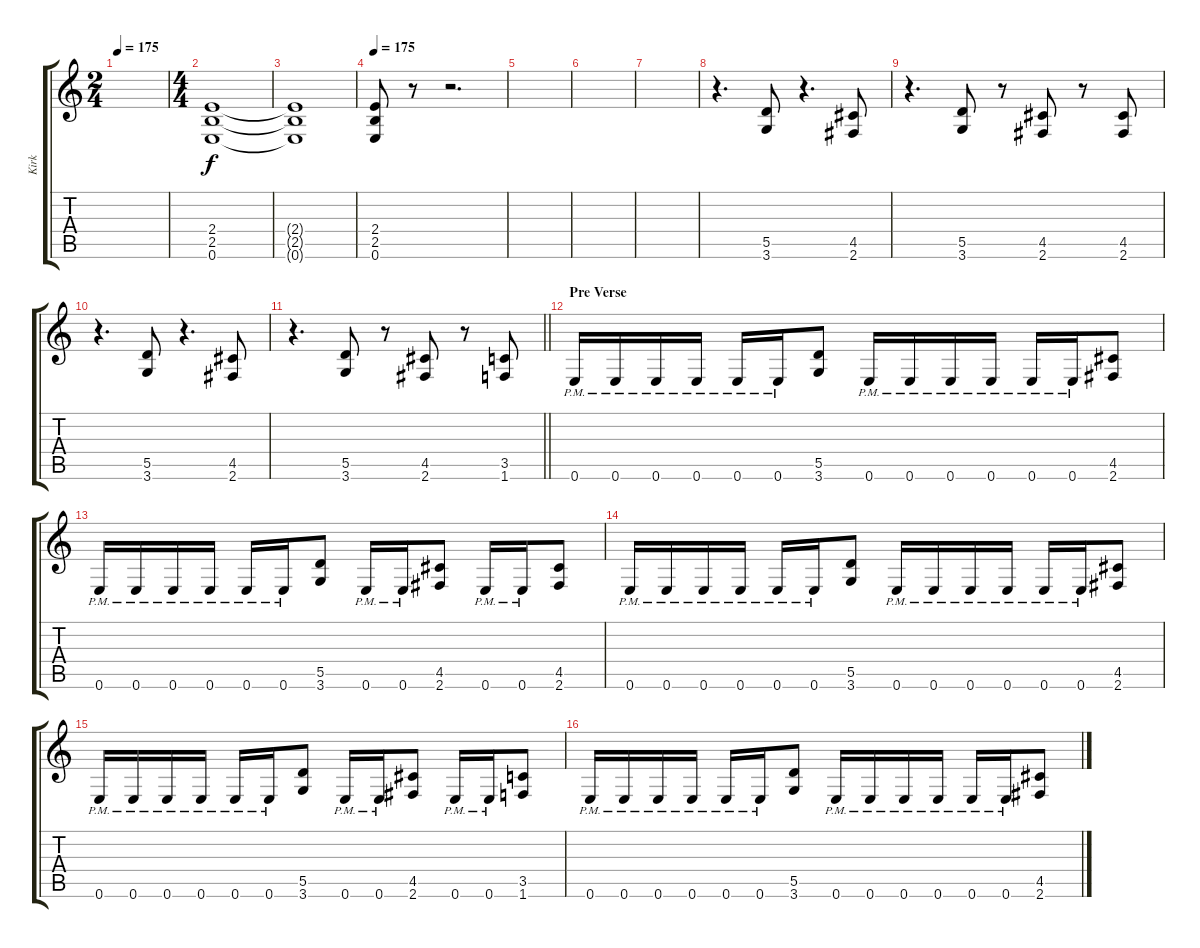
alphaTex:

\track ("Kirk" "Kirk") {instrument distortionguitar}
\staff {score tabs}
\tuning (E4 B3 G3 D3 A2 E2) {hide}
\ts (2 4)
\tempo 175
\clef g2
\ks c
|
\ts (4 4)
(2.4 2.5 0.6).1{volume 6 instrument overdrivenguitar} |
(2.4{t} 2.5{t} 0.6{t}).1 |
\tempo 175
(2.4 2.5 0.6).8{volume 6 instrument distortionguitar} r.8 r.2{d} |
|
|
|
r.4{d} (5.5 3.6).8 r.4{d} (4.5 2.6).8 |
r.4{d} (5.5 3.6).8 r.8 (4.5 2.6).8 r.8 (4.5 2.6).8 |
r.4{d} (5.5 3.6).8 r.4{d} (4.5 2.6).8 |
\barLineRight lightlight
r.4{d} (5.5 3.6).8 r.8 (4.5 2.6).8 r.8 (3.5 1.6).8 |
\section ("" "Pre Verse")
0.6{pm}.16 0.6{pm}.16 0.6{pm}.16 0.6{pm}.16 0.6{pm}.16 0.6{pm}.16 (5.5 3.6).8 0.6{pm}.16 0.6{pm}.16 0.6{pm}.16 0.6{pm}.16 0.6{pm}.16 0.6{pm}.16 (4.5 2.6).8 |
0.6{pm}.16 0.6{pm}.16 0.6{pm}.16 0.6{pm}.16 0.6{pm}.16 0.6{pm}.16 (5.5 3.6).8 0.6{pm}.16 0.6{pm}.16 (4.5 2.6).8 0.6{pm}.16 0.6{pm}.16 (4.5 2.6).8 |
0.6{pm}.16 0.6{pm}.16 0.6{pm}.16 0.6{pm}.16 0.6{pm}.16 0.6{pm}.16 (5.5 3.6).8 0.6{pm}.16 0.6{pm}.16 0.6{pm}.16 0.6{pm}.16 0.6{pm}.16 0.6{pm}.16 (4.5 2.6).8 |
0.6{pm}.16 0.6{pm}.16 0.6{pm}.16 0.6{pm}.16 0.6{pm}.16 0.6{pm}.16 (5.5 3.6).8 0.6{pm}.16 0.6{pm}.16 (4.5 2.6).8 0.6{pm}.16 0.6{pm}.16 (3.5 1.6).8 |
0.6{pm}.16 0.6{pm}.16 0.6{pm}.16 0.6{pm}.16 0.6{pm}.16 0.6{pm}.16 (5.5 3.6).8 0.6{pm}.16 0.6{pm}.16 0.6{pm}.16 0.6{pm}.16 0.6{pm}.16 0.6{pm}.16 (4.5 2.6).8
